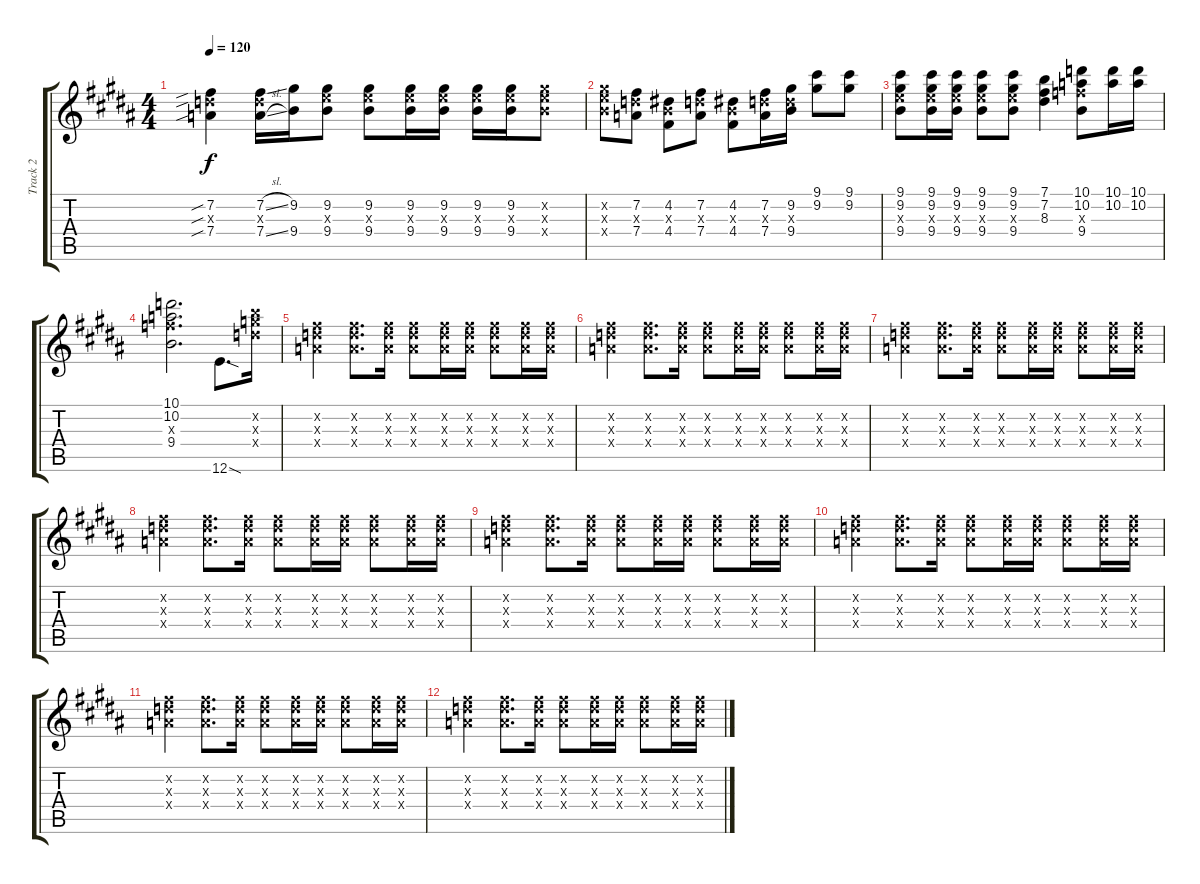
\track ("Track 2" "Track 2") {instrument electricguitarclean}
\staff {score tabs}
\tuning (E4 B3 G3 D3 A2 E2) {hide}
\ts (4 4)
\tempo 120
\clef g2
\ks b
(7.2{sib} 7.3{sib x} 7.4{sib}).4{dy f} (7.2{sl} 7.3{x} 7.4{sl}).16 (9.2 9.4).16 (9.2 9.3{x} 9.4).8 (9.2 9.3{x} 9.4).8 (9.2 9.3{x} 9.4).16 (9.2 9.3{x} 9.4).16 (9.2 9.3{x} 9.4).16 (9.2 9.3{x} 9.4).16 (9.2{x} 9.3{x} 9.4{x}).8 |
(9.2{x} 9.3{x} 9.4{x}).8 (7.2 7.3{x} 7.4).8 (4.2 4.3{x} 4.4).8 (7.2 7.3{x} 7.4).8 (4.2 4.3{x} 4.4).8 (7.2 7.3{x} 7.4).16 (9.2 7.3{x} 9.4).16 (9.1 9.2).8 (9.1 9.2).8 |
(9.1 9.2 9.3{x} 9.4).8 (9.1 9.2 9.3{x} 9.4).16 (9.1 9.2 9.3{x} 9.4).16 (9.1 9.2 9.3{x} 9.4).8 (9.1 9.2 9.3{x} 9.4).8 (7.1 7.2 8.3).4 (10.1 10.2 10.3{x} 9.4).8 (10.1 10.2).16 (10.1 10.2).16 |
(10.1 10.2 10.3{x} 9.4).2{d} 12.6{sod}.8{d} (12.2{x} 12.3{x} 12.4{x}).16 |
(7.2{x} 7.3{x} 7.4{x}).4 (7.2{x} 7.3{x} 7.4{x}).8{d} (7.2{x} 7.3{x} 7.4{x}).16 (7.2{x} 7.3{x} 7.4{x}).8 (7.2{x} 7.3{x} 7.4{x}).16 (7.2{x} 7.3{x} 7.4{x}).16 (7.2{x} 7.3{x} 7.4{x}).8 (7.2{x} 7.3{x} 7.4{x}).16 (7.2{x} 7.3{x} 7.4{x}).16 |
(7.2{x} 7.3{x} 7.4{x}).4 (7.2{x} 7.3{x} 7.4{x}).8{d} (7.2{x} 7.3{x} 7.4{x}).16 (7.2{x} 7.3{x} 7.4{x}).8 (7.2{x} 7.3{x} 7.4{x}).16 (7.2{x} 7.3{x} 7.4{x}).16 (7.2{x} 7.3{x} 7.4{x}).8 (7.2{x} 7.3{x} 7.4{x}).16 (7.2{x} 7.3{x} 7.4{x}).16 |
(7.2{x} 7.3{x} 7.4{x}).4 (7.2{x} 7.3{x} 7.4{x}).8{d} (7.2{x} 7.3{x} 7.4{x}).16 (7.2{x} 7.3{x} 7.4{x}).8 (7.2{x} 7.3{x} 7.4{x}).16 (7.2{x} 7.3{x} 7.4{x}).16 (7.2{x} 7.3{x} 7.4{x}).8 (7.2{x} 7.3{x} 7.4{x}).16 (7.2{x} 7.3{x} 7.4{x}).16 |
(7.2{x} 7.3{x} 7.4{x}).4 (7.2{x} 7.3{x} 7.4{x}).8{d} (7.2{x} 7.3{x} 7.4{x}).16 (7.2{x} 7.3{x} 7.4{x}).8 (7.2{x} 7.3{x} 7.4{x}).16 (7.2{x} 7.3{x} 7.4{x}).16 (7.2{x} 7.3{x} 7.4{x}).8 (7.2{x} 7.3{x} 7.4{x}).16 (7.2{x} 7.3{x} 7.4{x}).16 |
(7.2{x} 7.3{x} 7.4{x}).4 (7.2{x} 7.3{x} 7.4{x}).8{d} (7.2{x} 7.3{x} 7.4{x}).16 (7.2{x} 7.3{x} 7.4{x}).8 (7.2{x} 7.3{x} 7.4{x}).16 (7.2{x} 7.3{x} 7.4{x}).16 (7.2{x} 7.3{x} 7.4{x}).8 (7.2{x} 7.3{x} 7.4{x}).16 (7.2{x} 7.3{x} 7.4{x}).16 |
(7.2{x} 7.3{x} 7.4{x}).4 (7.2{x} 7.3{x} 7.4{x}).8{d} (7.2{x} 7.3{x} 7.4{x}).16 (7.2{x} 7.3{x} 7.4{x}).8 (7.2{x} 7.3{x} 7.4{x}).16 (7.2{x} 7.3{x} 7.4{x}).16 (7.2{x} 7.3{x} 7.4{x}).8 (7.2{x} 7.3{x} 7.4{x}).16 (7.2{x} 7.3{x} 7.4{x}).16 |
(7.2{x} 7.3{x} 7.4{x}).4 (7.2{x} 7.3{x} 7.4{x}).8{d} (7.2{x} 7.3{x} 7.4{x}).16 (7.2{x} 7.3{x} 7.4{x}).8 (7.2{x} 7.3{x} 7.4{x}).16 (7.2{x} 7.3{x} 7.4{x}).16 (7.2{x} 7.3{x} 7.4{x}).8 (7.2{x} 7.3{x} 7.4{x}).16 (7.2{x} 7.3{x} 7.4{x}).16 |
(7.2{x} 7.3{x} 7.4{x}).4 (7.2{x} 7.3{x} 7.4{x}).8{d} (7.2{x} 7.3{x} 7.4{x}).16 (7.2{x} 7.3{x} 7.4{x}).8 (7.2{x} 7.3{x} 7.4{x}).16 (7.2{x} 7.3{x} 7.4{x}).16 (7.2{x} 7.3{x} 7.4{x}).8 (7.2{x} 7.3{x} 7.4{x}).16 (7.2{x} 7.3{x} 7.4{x}).16
